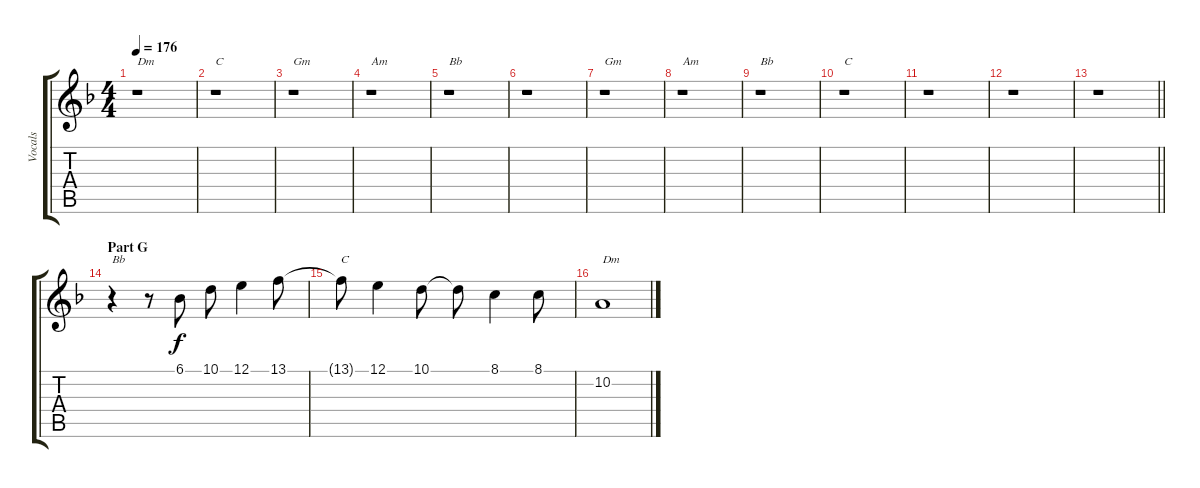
\track ("Vocals" "Vocals") {instrument trumpet}
\staff {score tabs}
\tuning (E4 B3 G3 D3 A2 E2) {hide}
\ts (4 4)
\tempo 176
\clef g2
\ks f
r.1{txt "Dm" dy f} |
r.1{txt "C"} |
r.1{txt "Gm"} |
r.1{txt "Am"} |
r.1{txt "Bb"} |
r.1 |
r.1{txt "Gm"} |
r.1{txt "Am"} |
r.1{txt "Bb"} |
r.1{txt "C"} |
r.1 |
r.1 |
\barLineRight lightlight
r.1 |
\section ("" "Part G")
r.4{txt "Bb"} r.8 6.1.8 10.1.8 12.1.4 13.1.8 |
13.1{t}.8{txt "C"} 12.1.4 10.1.8 10.1{t}.8 8.1.4 8.1.8 |
10.2.1{txt "Dm"}
